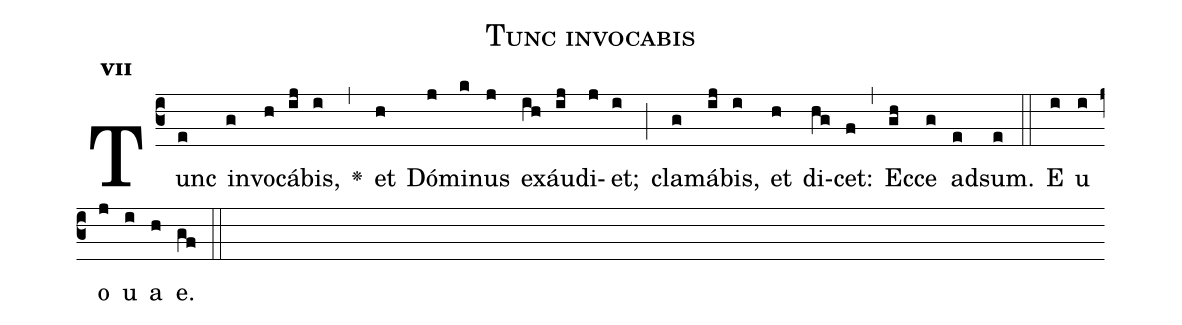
name:Tunc invocabis;
office-part:Antiphona;
mode:7;
%%
initial-style: 1;
name: Tunc invocabis;
book: Antiphonae & Responsoria/Tomus II, p. 12;
occasion: Hebdomada I Quadragesimae Dominica;
office-part: Vesperae I Ant 2;
user-notes: ;
commentary: ;
annotation: 7a;
centering-scheme: english;
fontsize: 12;
font: OFLSortsMillGoudy;
height: 11;
width: 4.5;
%%
(c3)Tunc(e) in(g)vo(h)cá(ij)bis,(i) <v>\greheightstar</v>(,) et(h) Dó(j)mi(k)nus(j) ex(ih)áu(ij)di(j)et;(i) (;) cla(g)má(ij)bis,(i) et(h) di(hg)cet:(f) (,) Ec(gh)ce(g) ad(e)sum.(e) (::)
E(i) u(i) o(j) u(i) a(h) e.(gf) (::)
